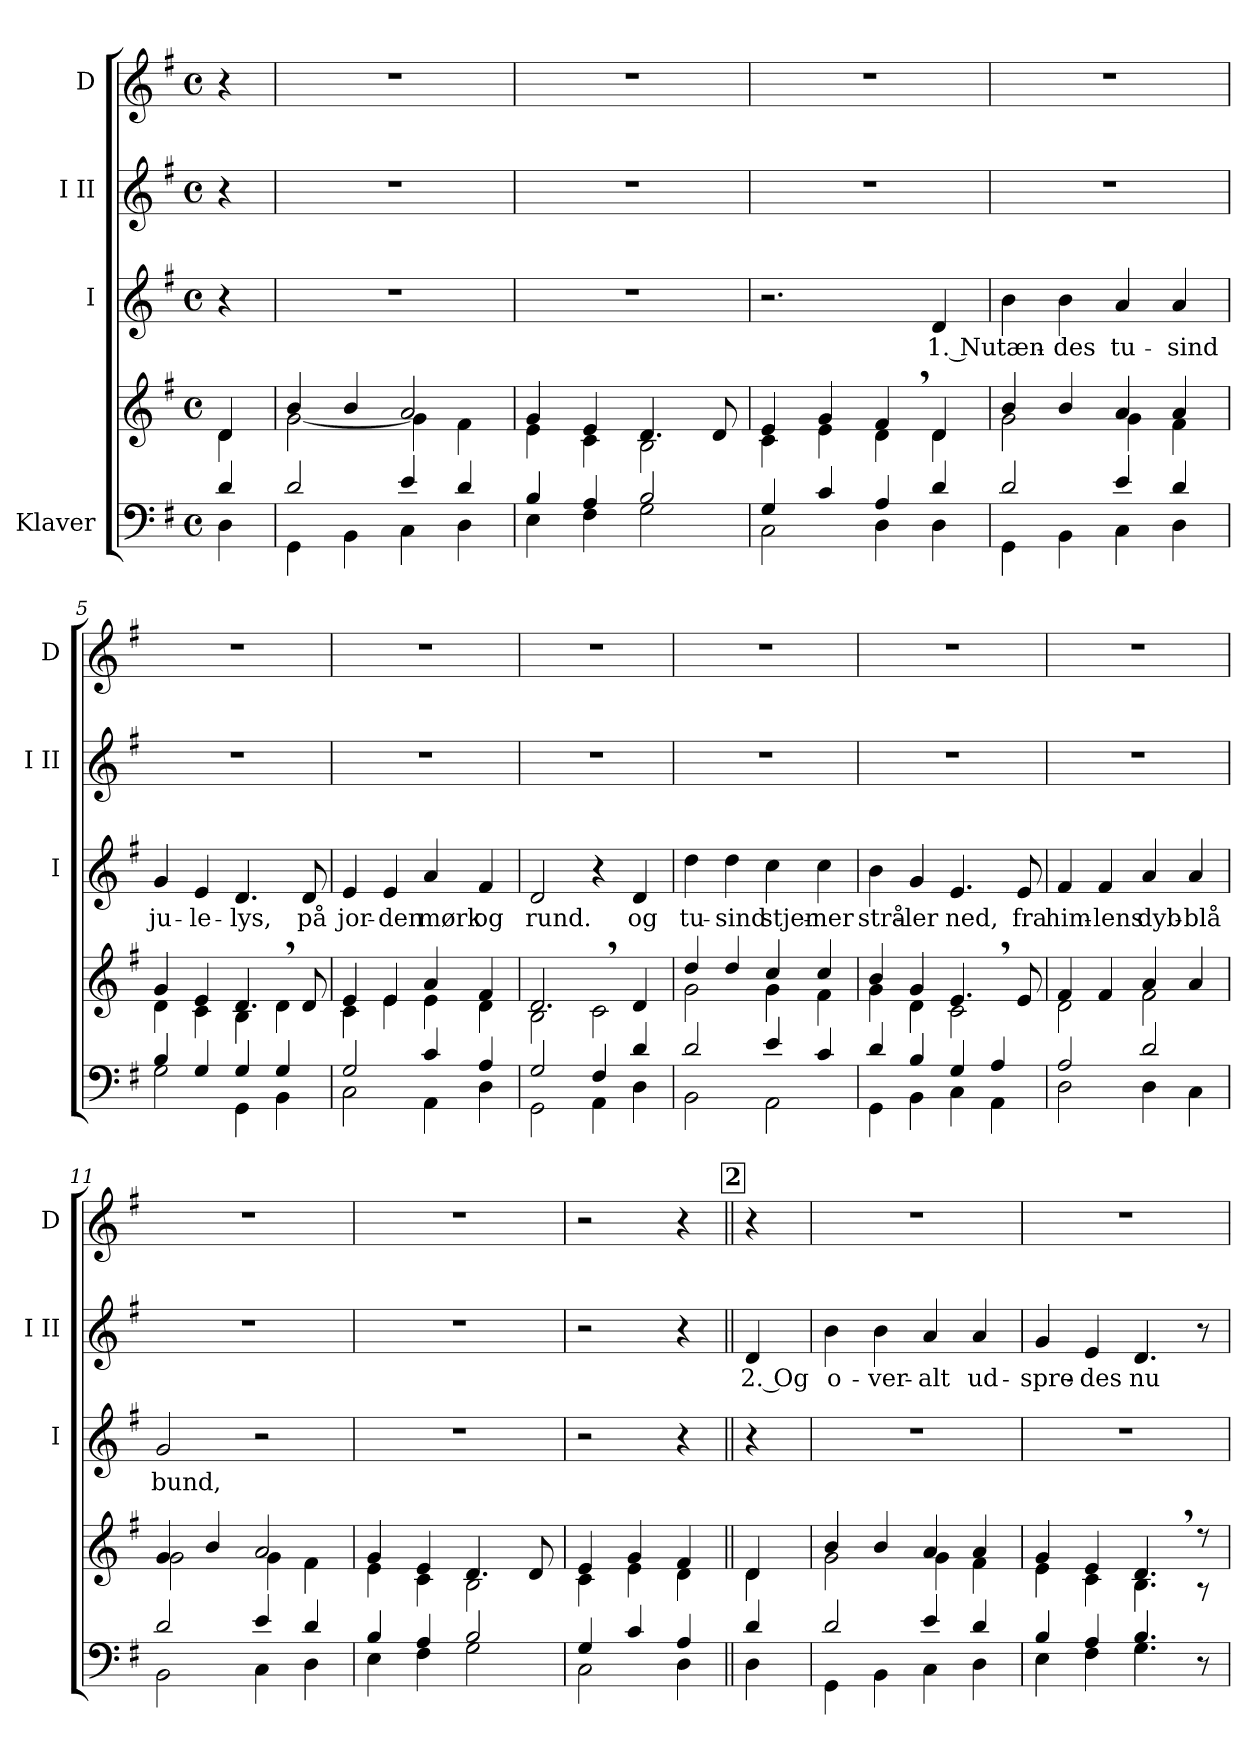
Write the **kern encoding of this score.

**kern	**kern	**kern	**text	**kern	**text	**kern
*part4	*part4	*part3	*part3	*part2	*part2	*part1
*staff5	*staff4	*staff3	*staff3	*staff2	*staff2	*staff1
*I"Klaver	*	*I"I	*	*I"I II	*	*I"D
*	*	*I'I	*	*I'I II	*	*I'D
*clefF4	*clefG2	*clefG2	*	*clefG2	*	*clefG2
*k[f#]	*k[f#]	*k[f#]	*	*k[f#]	*	*k[f#]
*M4/4	*M4/4	*M4/4	*	*M4/4	*	*M4/4
*met(c)	*met(c)	*met(c)	*	*met(c)	*	*met(c)
*MM90	*MM90	*MM90	*	*MM90	*	*MM90
=	=	=	=	=	=	=
*^	*^	*	*	*	*	*
4d/	4D\	4d/	4d\	4r	.	4r	.	4r
=1	=1	=1	=1	=1	=1	=1	=1	=1
2d/	4GG\	4b/	[2g\	1r	.	1r	.	1r
.	4BB\	4b/	.	.	.	.	.	.
4e/	4C\	2a/	4g\]	.	.	.	.	.
4d/	4D\	.	4f#\	.	.	.	.	.
=2	=2	=2	=2	=2	=2	=2	=2	=2
4B/	4E\	4g/	4e\	1r	.	1r	.	1r
4A/	4F#\	4e/	4c\	.	.	.	.	.
2B/	2G\	4.d/	2B\	.	.	.	.	.
.	.	8d/	.	.	.	.	.	.
=3	=3	=3	=3	=3	=3	=3	=3	=3
4G/	2C\	4e/	4c\	2.r	.	1r	.	1r
4c/	.	4g/	4e\	.	.	.	.	.
4A/	4D\	4f#,/	4d\	.	.	.	.	.
!	!	!	!	!	!LO:LY:b	!	!	!
4d/	4D\	4d/	4d\	4d/	1. Nu	.	.	.
=4	=4	=4	=4	=4	=4	=4	=4	=4
!	!	!	!	!	!LO:LY:b	!	!	!
2d/	4GG\	4b/	2g\	4b\	tæn-	1r	.	1r
!	!	!	!	!	!LO:LY:b	!	!	!
.	4BB\	4b/	.	4b\	-des	.	.	.
!	!	!	!	!	!LO:LY:b	!	!	!
4e/	4C\	4a/	4g\	4a/	tu-	.	.	.
!	!	!	!	!	!LO:LY:b	!	!	!
4d/	4D\	4a/	4f#\	4a/	-sind	.	.	.
=5	=5	=5	=5	=5	=5	=5	=5	=5
!	!	!	!	!	!LO:LY:b	!	!	!
4B/	2G\	4g/	4d\	4g/	ju-	1r	.	1r
!	!	!	!	!	!LO:LY:b	!	!	!
4G/	.	4e/	4c\	4e/	-le-	.	.	.
!	!	!	!	!	!LO:LY:b	!	!	!
4G/	4GG\	4.d,/	4B\	4.d/	-lys,	.	.	.
4G/	4BB\	.	4d\	.	.	.	.	.
!	!	!	!	!	!LO:LY:b	!	!	!
.	.	8d/	.	8d/	på	.	.	.
!!LO:LB:g=z
=6	=6	=6	=6	=6	=6	=6	=6	=6
!	!	!	!	!	!LO:LY:b	!	!	!
2G/	2C\	4e/	4c\	4e/	jor-	1r	.	1r
!	!	!	!	!	!LO:LY:b	!	!	!
.	.	4e/	4e\	4e/	-den	.	.	.
!	!	!	!	!	!LO:LY:b	!	!	!
4c/	4AA\	4a/	4e\	4a/	mørk	.	.	.
!	!	!	!	!	!LO:LY:b	!	!	!
4A/	4D\	4f#/	4d\	4f#/	og	.	.	.
=7	=7	=7	=7	=7	=7	=7	=7	=7
!	!	!	!	!	!LO:LY:b	!	!	!
2G/	2GG\	2.d,/	2B\	2d/	rund.	1r	.	1r
4F#/	4AA\	.	2c\	4r	.	.	.	.
!	!	!	!	!	!LO:LY:b	!	!	!
4d/	4D\	4d/	.	4d/	og	.	.	.
=8	=8	=8	=8	=8	=8	=8	=8	=8
!	!	!	!	!	!LO:LY:b	!	!	!
2d/	2BB\	4dd/	2g\	4dd\	tu-	1r	.	1r
!	!	!	!	!	!LO:LY:b	!	!	!
.	.	4dd/	.	4dd\	-sind	.	.	.
!	!	!	!	!	!LO:LY:b	!	!	!
4e/	2AA\	4cc/	4g\	4cc\	stjer-	.	.	.
!	!	!	!	!	!LO:LY:b	!	!	!
4c/	.	4cc/	4f#\	4cc\	-ner	.	.	.
=9	=9	=9	=9	=9	=9	=9	=9	=9
!	!	!	!	!	!LO:LY:b	!	!	!
4d/	4GG\	4b/	4g\	4b\	strå-	1r	.	1r
!	!	!	!	!	!LO:LY:b	!	!	!
4B/	4BB\	4g/	4d\	4g/	-ler	.	.	.
!	!	!	!	!	!LO:LY:b	!	!	!
4G/	4C\	4.e,/	2c\	4.e/	ned,	.	.	.
4A/	4AA\	.	.	.	.	.	.	.
!	!	!	!	!	!LO:LY:b	!	!	!
.	.	8e/	.	8e/	fra	.	.	.
=10	=10	=10	=10	=10	=10	=10	=10	=10
!	!	!	!	!	!LO:LY:b	!	!	!
2A/	2D\	4f#/	2d\	4f#/	him-	1r	.	1r
!	!	!	!	!	!LO:LY:b	!	!	!
.	.	4f#/	.	4f#/	-lens	.	.	.
!	!	!	!	!	!LO:LY:b	!	!	!
2d/	4D\	4a/	2f#\	4a/	dyb-	.	.	.
!	!	!	!	!	!LO:LY:b	!	!	!
.	4C\	4a/	.	4a/	-blå	.	.	.
=11	=11	=11	=11	=11	=11	=11	=11	=11
!	!	!	!	!	!LO:LY:b	!	!	!
2d/	2BB\	4g/	2g\	2g/	bund,	1r	.	1r
.	.	4b/	.	.	.	.	.	.
4e/	4C\	2a/	4g\	2r	.	.	.	.
4d/	4D\	.	4f#\	.	.	.	.	.
!!LO:LB:g=z
=12	=12	=12	=12	=12	=12	=12	=12	=12
4B/	4E\	4g/	4e\	1r	.	1r	.	1r
4A/	4F#\	4e/	4c\	.	.	.	.	.
2B/	2G\	4.d/	2B\	.	.	.	.	.
.	.	8d/	.	.	.	.	.	.
=13	=13	=13	=13	=13	=13	=13	=13	=13
4G/	2C\	4e/	4c\	2r	.	2r	.	2r
4c/	.	4g/	4e\	.	.	.	.	.
4A/	4D\	4f#/	4d\	4r	.	4r	.	4r
!!LO:REH:place=s1:a:B:cj:fs=14:t=2
=13X1||	=13X1||	=13X1||	=13X1||	=13X1||	=13X1||	=13X1||	=13X1||	=13X1||
!	!	!	!	!	!	!	!LO:LY:b	!
4d/	4D\	4d/	4d\	4r	.	4d/	2. Og	4r
=14	=14	=14	=14	=14	=14	=14	=14	=14
!	!	!	!	!	!	!	!LO:LY:b	!
2d/	4GG\	4b/	2g\	1r	.	4b\	o-	1r
!	!	!	!	!	!	!	!LO:LY:b	!
.	4BB\	4b/	.	.	.	4b\	-ver-	.
!	!	!	!	!	!	!	!LO:LY:b	!
4e/	4C\	4a/	4g\	.	.	4a/	-alt	.
!	!	!	!	!	!	!	!LO:LY:b	!
4d/	4D\	4a/	4f#\	.	.	4a/	ud-	.
=15	=15	=15	=15	=15	=15	=15	=15	=15
!	!	!	!	!	!	!	!LO:LY:b	!
4B/	4E\	4g/	4e\	1r	.	4g/	-spre-	1r
!	!	!	!	!	!	!	!LO:LY:b	!
4A/	4F#\	4e/	4c\	.	.	4e/	-des	.
!	!	!	!	!	!	!	!LO:LY:b	!
4.B/	4.G\	4.d,/	4.B\	.	.	4.d/	nu	.
8r	8ryy	8r	8r	.	.	8r	.	.
*v	*v	*	*	*	*	*	*	*
*	*v	*v	*	*	*	*	*
=	=	=	=	=	=	=
*-	*-	*-	*-	*-	*-	*-
